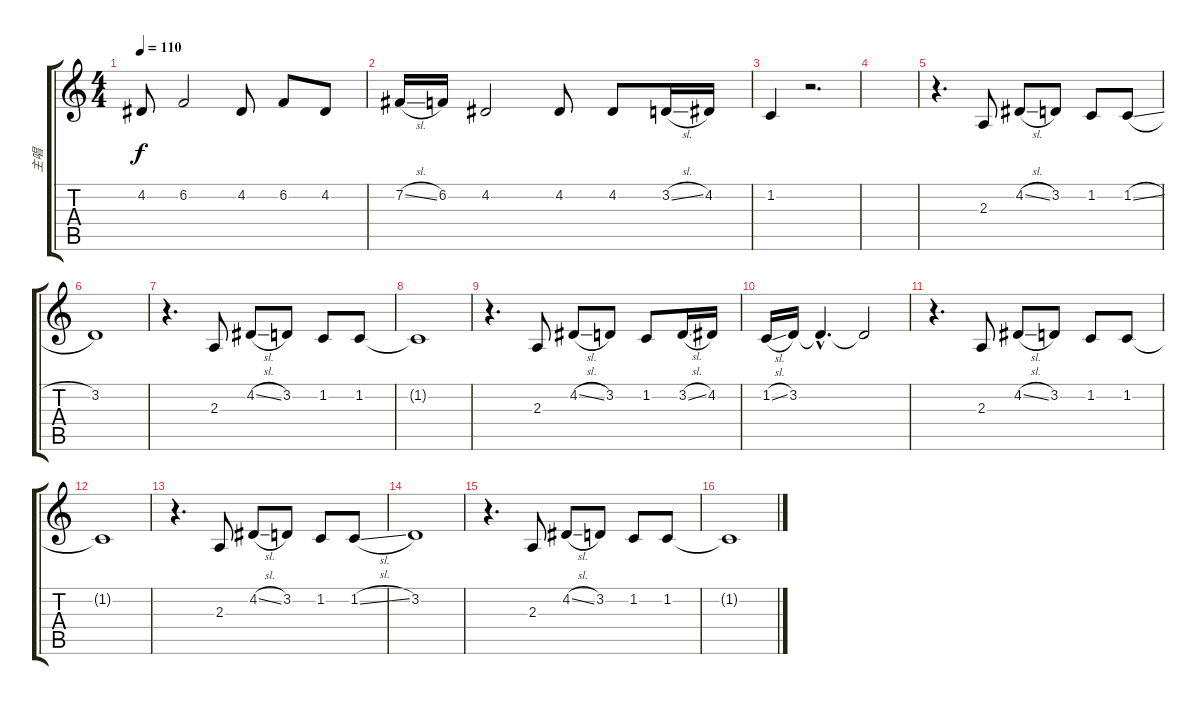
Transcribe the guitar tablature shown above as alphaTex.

\track ("主唱" "主唱") {instrument lead6voice}
\staff {score tabs}
\tuning (E4 B3 G3 D3 A2 E2) {hide}
\ts (4 4)
\tempo 110
\clef g2
\ks c
4.2.8{dy f} 6.2.2 4.2.8 6.2.8 4.2.8 |
7.2{sl}.16 6.2.16 4.2.2 4.2.8 4.2.8 3.2{sl}.16 4.2.16 |
1.2.4 r.2{d} |
|
r.4{d} 2.3.8 4.2{sl}.8 3.2.8 1.2.8 1.2{sl}.8 |
3.2.1 |
r.4{d} 2.3.8 4.2{sl}.8 3.2.8 1.2.8 1.2.8 |
1.2{t}.1 |
r.4{d} 2.3.8 4.2{sl}.8 3.2.8 1.2.8 3.2{sl}.16 4.2.16 |
1.2{sl}.16 3.2.16 3.2{hac t}.4{d} 3.2{t}.2 |
r.4{d} 2.3.8 4.2{sl}.8 3.2.8 1.2.8 1.2.8 |
1.2{t}.1 |
r.4{d} 2.3.8 4.2{sl}.8 3.2.8 1.2.8 1.2{sl}.8 |
3.2.1 |
r.4{d} 2.3.8 4.2{sl}.8 3.2.8 1.2.8 1.2.8 |
1.2{t}.1
